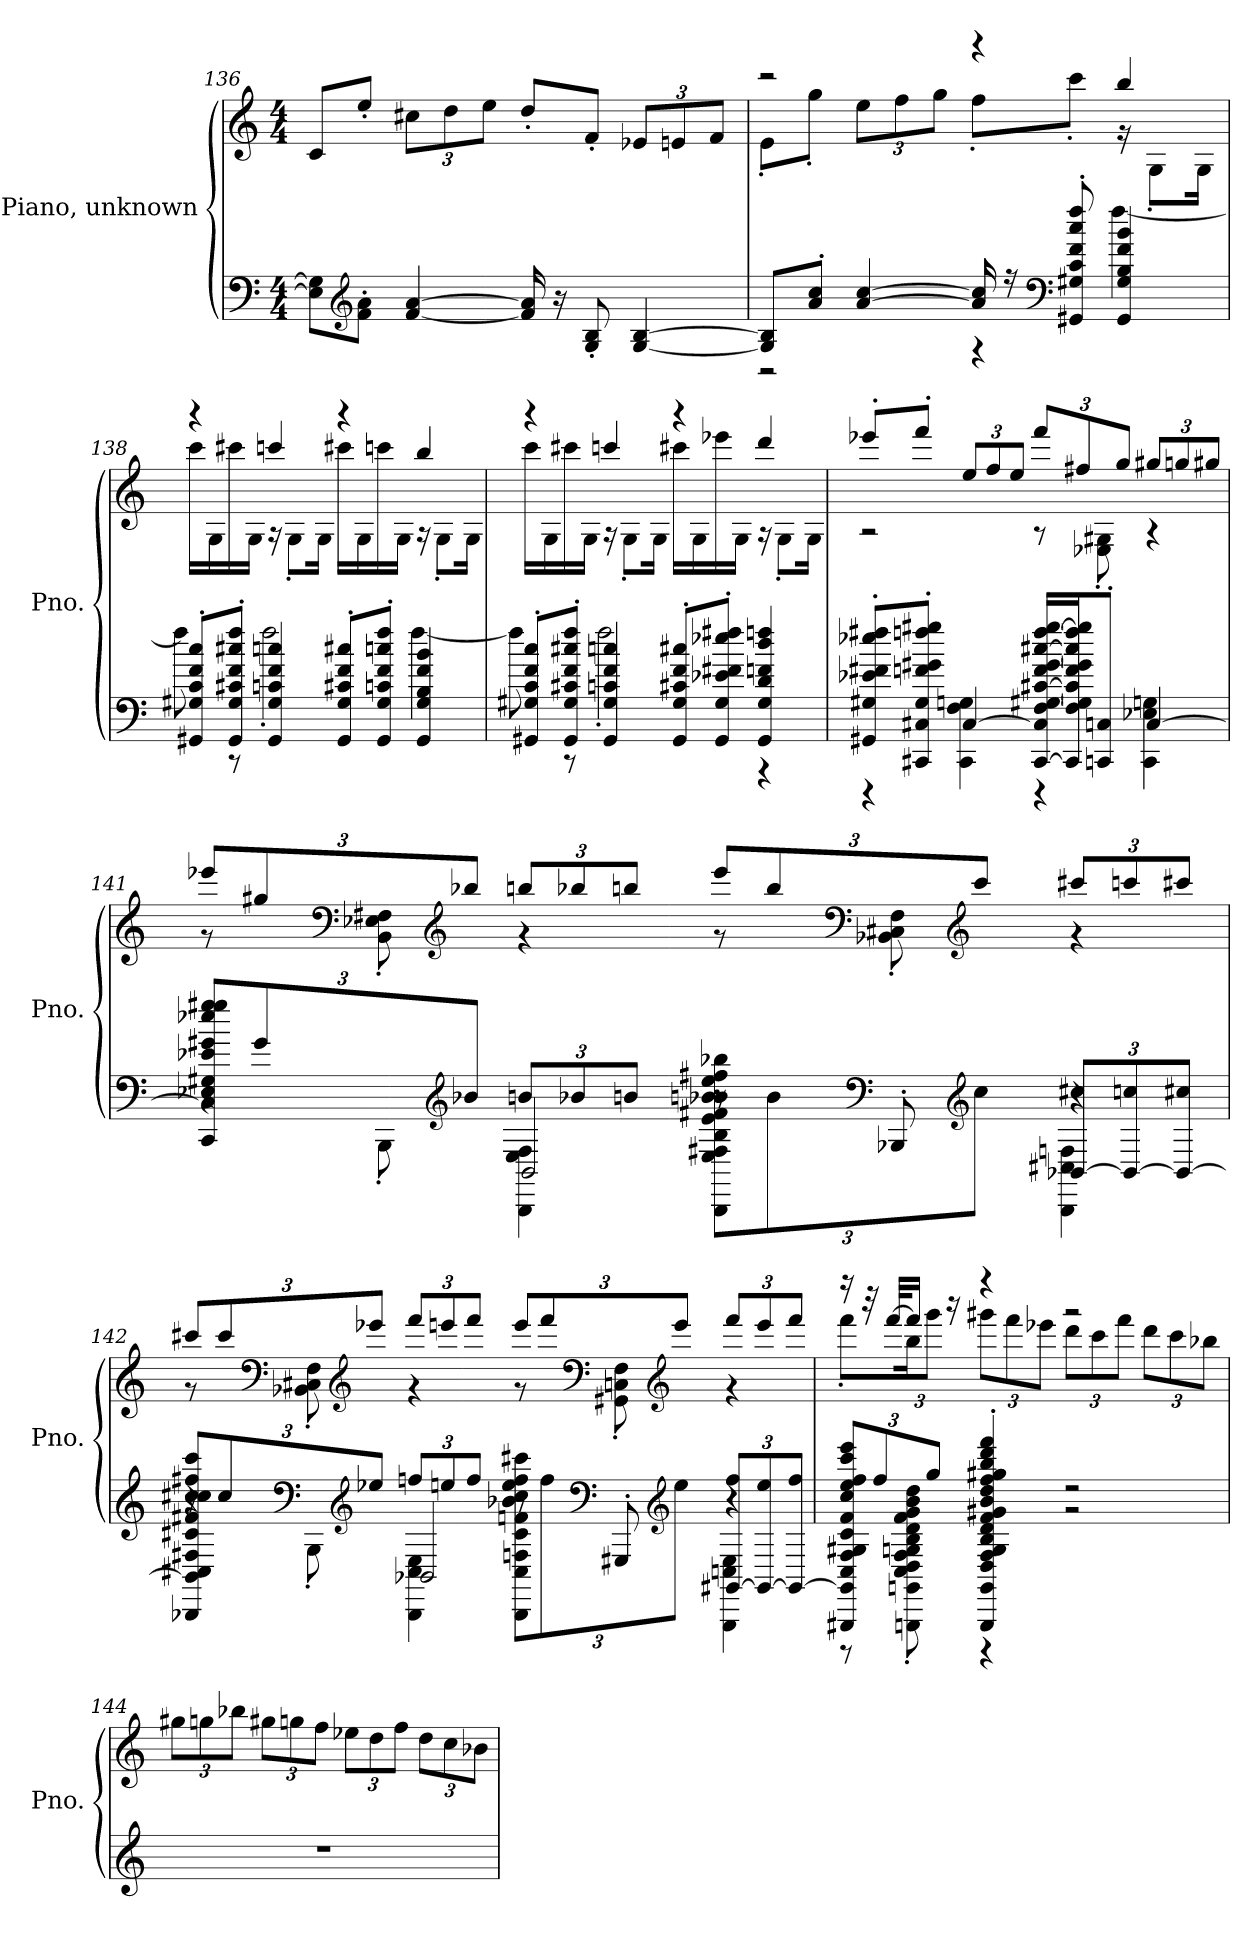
**kern	**kern
*part1	*part1
*staff2	*staff1
*I"Piano, unknown	*
*I'Pno.	*
!!LO:LB:g=z
*clefF4	*clefG2
*k[]	*k[]
*M4/4	*M4/4
=136	=136
8E\] 8G\]L	8c/L
*clefG2	*
8f\' 8a\'J	8ee'/J
*	*Xbrackettup
[4f/ [4a/	12cc#X\L
.	12dd\
.	12ee\J
16f/] 16a/]	8dd'/L
16r	.
8G/' 8B/'	8f'/J
[4G/ [4B/	12e-X/L
.	12en/
.	12f/J
=137	=137
*^	*^
8G/] 8B/]L	2r	2r	8e'\L
8a/' 8cc/'J	.	.	8gg'\J
[4a/ [4cc/	.	.	12ee\L
.	.	.	12ff\
.	.	.	12gg\J
16a/] 16cc/]	4r	4r	8ff'\L
16r	.	.	.
*clefF4	*	*	*
8GG#X/' 8G#X/' 8c/' 8f/' 8cc/' 8ff/'	.	.	8ccc'\J
4GG#/ 4G#/ 4B/ 4f/ 4b/	[4ff\	4bb/	16r
.	.	.	8G'\L
.	.	.	16G\Jk
!!LO:LB:g=z	!!
=138	=138	=138	=138
8GG#X/' 8G#X/' 8c/' 8f/' 8cc/'L	8ff\]	4r	16ccc\LL
.	.	.	16G\
8GG#/' 8G#/' 8c#X/' 8f/' 8cc#X/' 8ff/'J	8r	.	16ccc#X\
.	.	.	16G\JJ
4GG#/ 4G#/ 4cn/ 4f/ 4ccn/	2ff'\	4cccn/	16r
.	.	.	8G'\L
.	.	.	16G\Jk
8GG#/' 8G#/' 8c#X/' 8f/' 8cc#X/'L	.	4r	16ccc#X\LL
.	.	.	16G\
8GG#/' 8G#/' 8cn/' 8f/' 8ccn/' 8ff/'J	.	.	16cccn\
.	.	.	16G\JJ
4GG#/ 4G#/ 4B/ 4f/ 4b/	[4ff\	4bb/	16r
.	.	.	8G'\L
.	.	.	16G\Jk
=139	=139	=139	=139
8GG#X/' 8G#X/' 8c/' 8f/' 8cc/'L	8ff\]	4r	16ccc\LL
.	.	.	16G\
8GG#/' 8G#/' 8c#X/' 8f/' 8cc#X/' 8ff/'J	8r	.	16ccc#X\
.	.	.	16G\JJ
4GG#/ 4G#/ 4cn/ 4f/ 4ccn/	2ff'\	4cccn/	16r
.	.	.	8G'\L
.	.	.	16G\Jk
8GG#/' 8G#/' 8c#X/' 8f/' 8cc#X/'L	.	4r	16ccc#X\LL
.	.	.	16G\
8GG#/' 8G#/' 8e-X/' 8f#X/' 8ee-X/' 8ff#X/'J	.	.	16eee-X\
.	.	.	16G\JJ
4GG#/ 4G#/ 4d/ 4fn/ 4dd/ 4ffn/	4r	4ddd/	16r
.	.	.	8G'\L
.	.	.	16G\Jk
!!LO:LB:g=z	!!
=140	=140	=140	=140
8GG#X/' 8G#X/' 8e-X/' 8f#X/' 8ee-X/' 8ff#X/'L	4r	8eee-X'/L	2r
8CC#X/' 8C#X/' 8G#/' 8fn/' 8g#X/' 8ffn/' 8gg#X/'J	.	8fff'/J	.
[4C#/	4CC#\ 4F\ 4Gn\	12ee/L	.
.	.	12ff/	.
.	.	12ee/J	.
[16CC#/ 16C#/] [16F/ [16G#X/ [16c#X/ [16f/ [16g#/ [16cc#X/ [16ff/ [16gg#/LL	4r	12fff/L	8r
16CC#/] 16F/] 16G#/] 16c#/] 16f/] 16g#/] 16cc#/] 16ff/] 16gg#/]J	.	.	.
.	.	12ff#X/	.
8CCn/' 8Cn/'J	.	.	8E-X\' 8G#X\'
.	.	12gg/J	.
[4C/	4CC\ 4E-X\ 4Gn\	12gg#X/L	4r
.	.	12ggn/	.
.	.	12gg#X/J	.
*v	*v	*	*
!!LO:LB:g=z	!!
=141	=141	=141
*Xbrackettup	*	*
*^	*	*
*	*^	*	*
12CC/ 12C/] 12E-X/ 12G#X/ 12e-X/ 12g#X/ 12ee-X/ 12gg/ 12gg#X/L	8r	4r	12eee-X/L	8r
12g#/	.	.	12gg#X/	.
*	*	*	*clefF4	*
.	8BBB'\	.	.	8BB\' 8E-X\' 8F#X\'
*clefG2	*	*	*clefG2	*
12b-X/J	.	.	12bb-X/J	.
12bn/L	4BBB\ 4E-\ 4F\	2BB/	12bbn/L	4r
12b-X/	.	.	12bb-X/	.
12bn/J	.	.	12bbn/J	.
8r	12BBB\ 12E-\ 12F#X\ 12B\ 12e-\ 12f#X\ 12b-X\ 12bn\ 12ee-\ 12ff#X\ 12bb-X\L	.	12eee-/L	8r
.	12b\	.	12bb/	.
*clefF4	*	*	*clefF4	*
8BBB-X'/	.	.	.	8BB-X\' 8C#X\' 8F#\'
*clefG2	*	*	*clefG2	*
.	12cc\J	.	12ccc/J	.
[12BB-X/ 12cc#X/L	4BBB-\ 4C#X\ 4Fn\	4r	12ccc#X/L	4r
12BB-/_ 12ccn/	.	.	12cccn/	.
12BB-/_ 12cc#X/J	.	.	12ccc#X/J	.
!!LO:LB:g=z	!!
=142	=142	=142	=142	=142
12BBB-X/ 12BB-/] 12C#X/ 12F#X/ 12c#X/ 12f#X/ 12cc/ 12cc#X/ 12ff#X/ 12ccc/L	8r	4r	12ccc#X/L	8r
12cc#/	.	.	12ccc#/	.
*clefF4	*	*	*clefF4	*
.	8BBB-'\	.	.	8BB-X\' 8C#X\' 8F\'
*clefG2	*	*	*clefG2	*
12ee-X/J	.	.	12eee-X/J	.
12ffn/L	4BBB-\ 4C#\ 4E\	2BB-X/	12fff/L	4r
12een/	.	.	12eeen/	.
12ff/J	.	.	12fff/J	.
8r	12BBB-\ 12C#\ 12Fn\ 12c#\ 12fn\ 12b-X\ 12cc#\ 12ee\ 12ff\ 12ccc#X\L	.	12eee/L	8r
.	12ff\	.	12fff/	.
*clefF4	*	*	*clefF4	*
8GGG#X'/	.	.	.	8GG#X\' 8Cn\' 8F\'
*clefG2	*	*	*clefG2	*
.	12ee\J	.	12eee/J	.
[12GG#X/ 12ff/L	4GGG#\ 4Cn\ 4E\	4r	12fff/L	4r
12GG#/_ 12ee/	.	.	12eee/	.
12GG#/_ 12ff/J	.	.	12fff/J	.
*	*v	*v	*	*
!!LO:PB:g=z	!!
=143	=143	=143	=143
12GGG#X/ 12GG#/] 12C/ 12F/ 12G#X/ 12c/ 12f/ 12cc/ 12ee/ 12ff/ 12ccc/ 12eee/L	8r	16r	8fff'\L
.	.	32r	.
12ff/	.	.	.
.	.	[32fff/KLL	.
.	8GGGn\' 8GGn\' 8C\' 8D\' 8F\' 8Gn\' 8B\' 8d\' 8f\' 8g\' 8b\' 8dd\'	16fff/JJ]	24bb\K
12gg/J	.	.	12ggg\J
.	.	16r	.
4GGG/' 4GG/' 4D/' 4F/' 4G/' 4B/' 4d/' 4f/' 4g#X/' 4b/' 4dd/' 4ff/' 4gg#X/' 4bb/' 4ddd/' 4fff/'	4r	4r	12ggg#X\L
.	.	.	12fff\
.	.	.	12eee-X\J
2r	2r	2r	12ddd\L
.	.	.	12ccc\
.	.	.	12fff\J
.	.	.	12ddd\L
.	.	.	12ccc\
.	.	.	12bb-X\J
*v	*v	*	*
*	*v	*v
=144	=144
1r	12gg#X\L
.	12ggn\
.	12bb-X\J
.	12gg#X\L
.	12ggn\
.	12ff\J
.	12ee-X\L
.	12dd\
.	12ff\J
.	12dd\L
.	12cc\
.	12b-X\J
=	=
*-	*-
